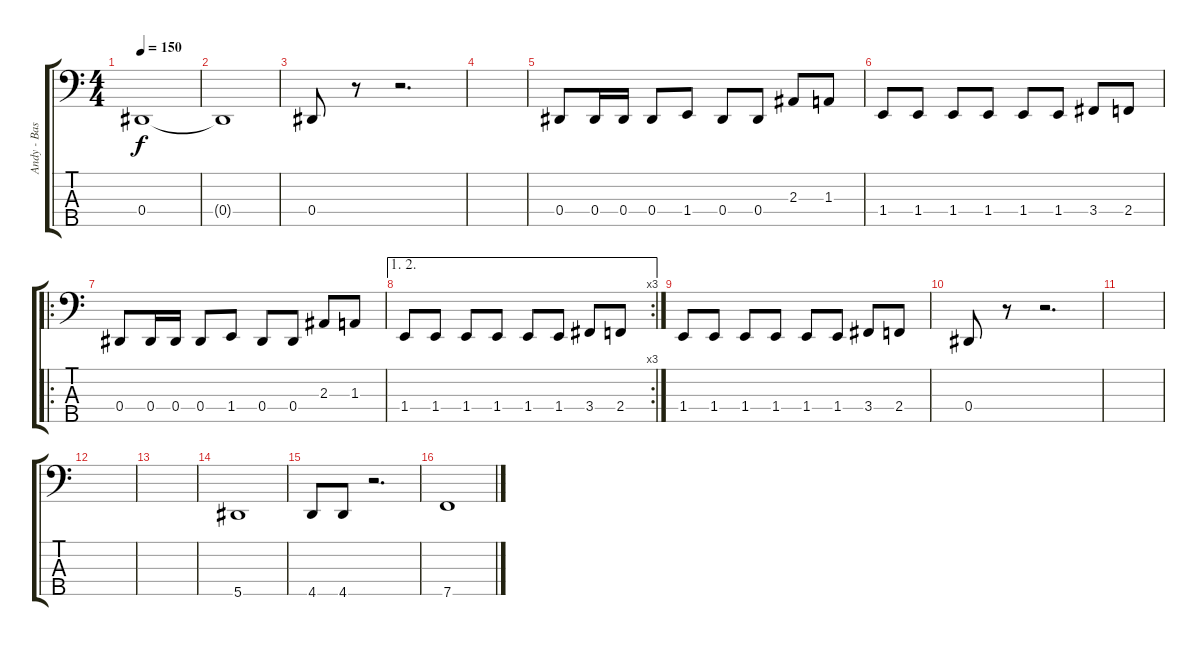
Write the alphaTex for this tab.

\track ("Andy - Bass" "Andy - Bas") {instrument electricbassfinger}
\staff {score tabs}
\tuning (Gb2 Db2 Ab1 Eb1 Bb0) {hide}
\ts (4 4)
\tempo 150
\clef f4
\ks c
0.4.1{dy f} |
0.4{t}.1 |
0.4.8 r.8 r.2{d} |
|
0.4.8 0.4.16 0.4.16 0.4.8 1.4.8 0.4.8 0.4.8 2.3.8 1.3.8 |
1.4.8 1.4.8 1.4.8 1.4.8 1.4.8 1.4.8 3.4.8 2.4.8 |
\ro
0.4.8 0.4.16 0.4.16 0.4.8 1.4.8 0.4.8 0.4.8 2.3.8 1.3.8 |
\ae (1 2)
\rc 3
1.4.8 1.4.8 1.4.8 1.4.8 1.4.8 1.4.8 3.4.8 2.4.8 |
1.4.8 1.4.8 1.4.8 1.4.8 1.4.8 1.4.8 3.4.8 2.4.8 |
0.4.8 r.8 r.2{d} |
|
|
|
5.5.1 |
4.5.8 4.5.8 r.2{d} |
7.5.1
